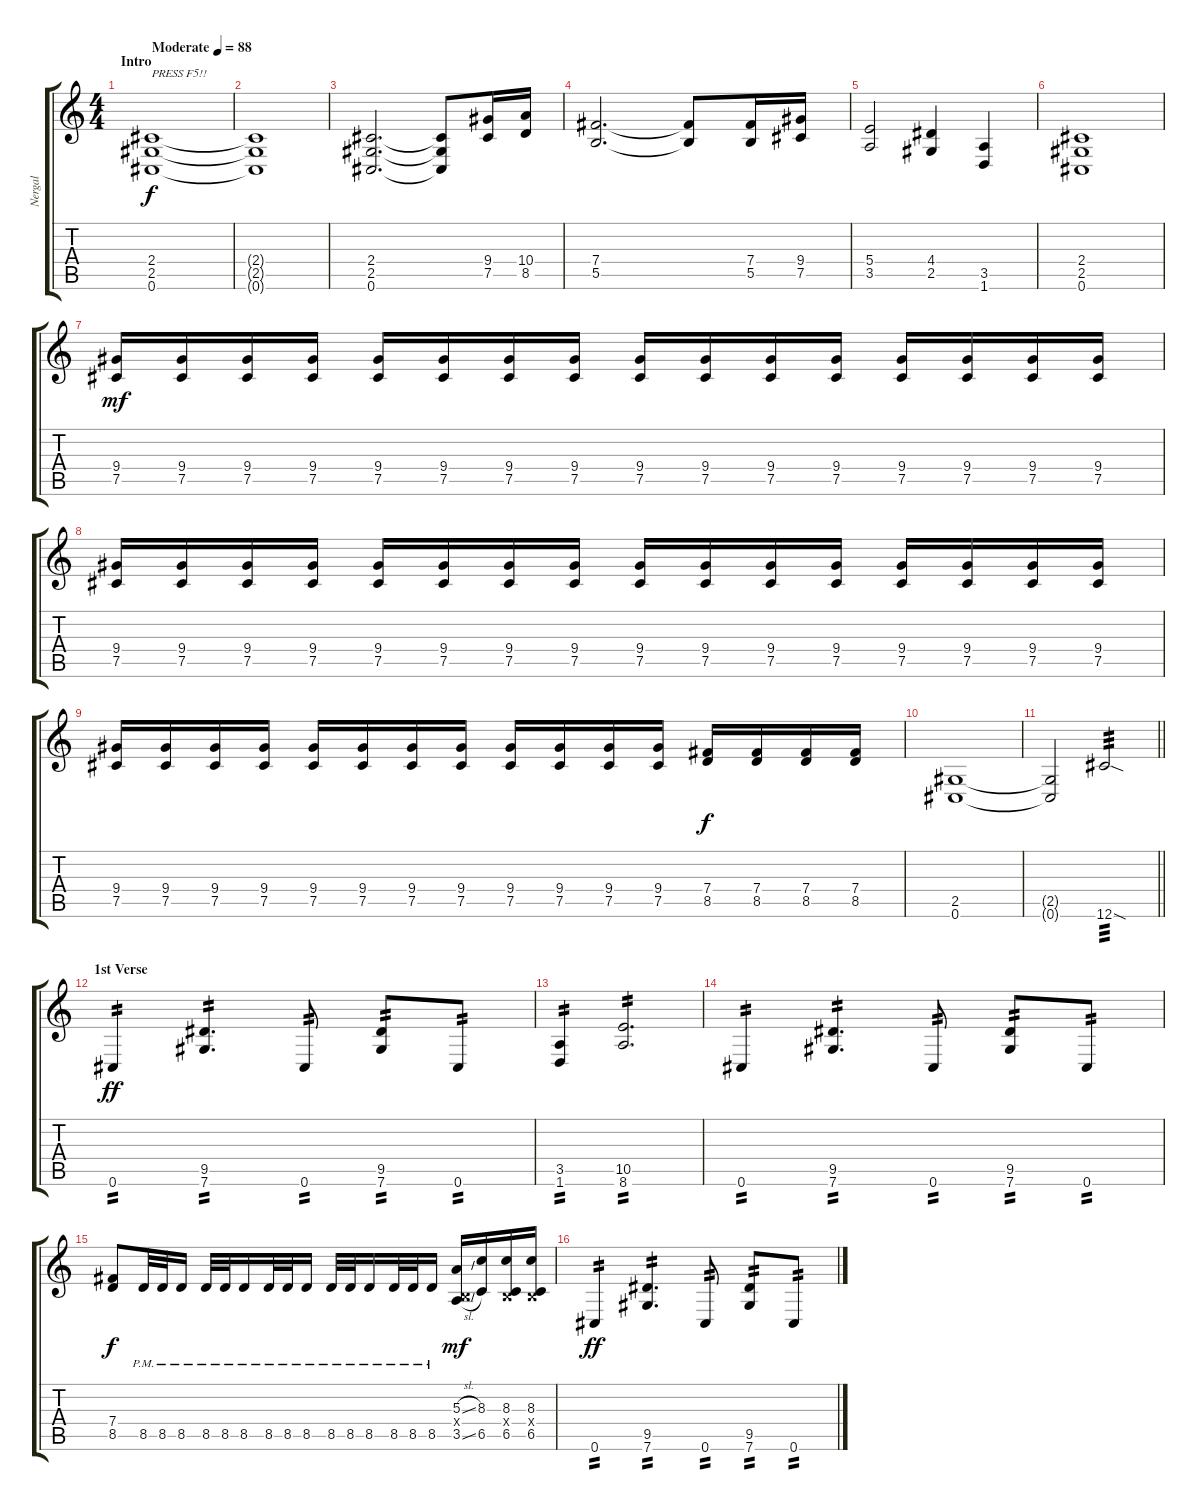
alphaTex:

\track ("Nergal " "Nergal ") {instrument distortionguitar}
\staff {score tabs}
\tuning (Db4 Ab3 E3 B2 Gb2 Db2) {hide}
\ts (4 4)
\section ("" "Intro")
\tempo (88 "Moderate")
\clef g2
\ks c
(2.4 2.5 0.6).1{txt "PRESS F5!!" dy f instrument distortionguitar} |
(2.4{t} 2.5{t} 0.6{t}).1 |
(2.4 2.5 0.6).2{d} (2.4{t} 2.5{t} 0.6{t}).8 (9.4 7.5).16 (10.4 8.5).16 |
(7.4 5.5).2{d} (7.4{t} 5.5{t}).8 (7.4 5.5).16 (9.4 7.5).16 |
(5.4 3.5).2 (4.4 2.5).4 (3.5 1.6).4 |
(2.4 2.5 0.6).1 |
(9.4 7.5).16{dy mf} (9.4 7.5).16 (9.4 7.5).16 (9.4 7.5).16 (9.4 7.5).16 (9.4 7.5).16 (9.4 7.5).16 (9.4 7.5).16 (9.4 7.5).16 (9.4 7.5).16 (9.4 7.5).16 (9.4 7.5).16 (9.4 7.5).16 (9.4 7.5).16 (9.4 7.5).16 (9.4 7.5).16 |
(9.4 7.5).16 (9.4 7.5).16 (9.4 7.5).16 (9.4 7.5).16 (9.4 7.5).16 (9.4 7.5).16 (9.4 7.5).16 (9.4 7.5).16 (9.4 7.5).16 (9.4 7.5).16 (9.4 7.5).16 (9.4 7.5).16 (9.4 7.5).16 (9.4 7.5).16 (9.4 7.5).16 (9.4 7.5).16 |
(9.4 7.5).16 (9.4 7.5).16 (9.4 7.5).16 (9.4 7.5).16 (9.4 7.5).16 (9.4 7.5).16 (9.4 7.5).16 (9.4 7.5).16 (9.4 7.5).16 (9.4 7.5).16 (9.4 7.5).16 (9.4 7.5).16 (7.4 8.5).16{dy f} (7.4 8.5).16 (7.4 8.5).16 (7.4 8.5).16 |
(2.5 0.6).1 |
\barLineRight lightlight
(2.5{t} 0.6{t}).2 12.6{sod}.2{tp 3} |
\section ("" "1st Verse")
0.6.4{tp 2 dy ff} (9.5 7.6).4{d tp 2} 0.6.8{tp 2} (9.5 7.6).8{tp 2} 0.6.8{tp 2} |
(3.5 1.6).4{tp 2} (10.5 8.6).2{d tp 2} |
0.6.4{tp 2} (9.5 7.6).4{d tp 2} 0.6.8{tp 2} (9.5 7.6).8{tp 2} 0.6.8{tp 2} |
(7.4 8.5).8{dy f} 8.5{pm}.32 8.5{pm}.32 8.5{pm}.16 8.5{pm}.32 8.5{pm}.32 8.5{pm}.16 8.5{pm}.32 8.5{pm}.32 8.5{pm}.16 8.5{pm}.32 8.5{pm}.32 8.5{pm}.16 8.5{pm}.32 8.5{pm}.32 8.5{pm}.16 (5.3{sl} 0.4{x} 3.5{sl}).16{dy mf} (8.3 6.5).16 (8.3 0.4{x} 6.5).16 (8.3 0.4{x} 6.5).16 |
0.6.4{tp 2 dy ff} (9.5 7.6).4{d tp 2} 0.6.8{tp 2} (9.5 7.6).8{tp 2} 0.6.8{tp 2}
